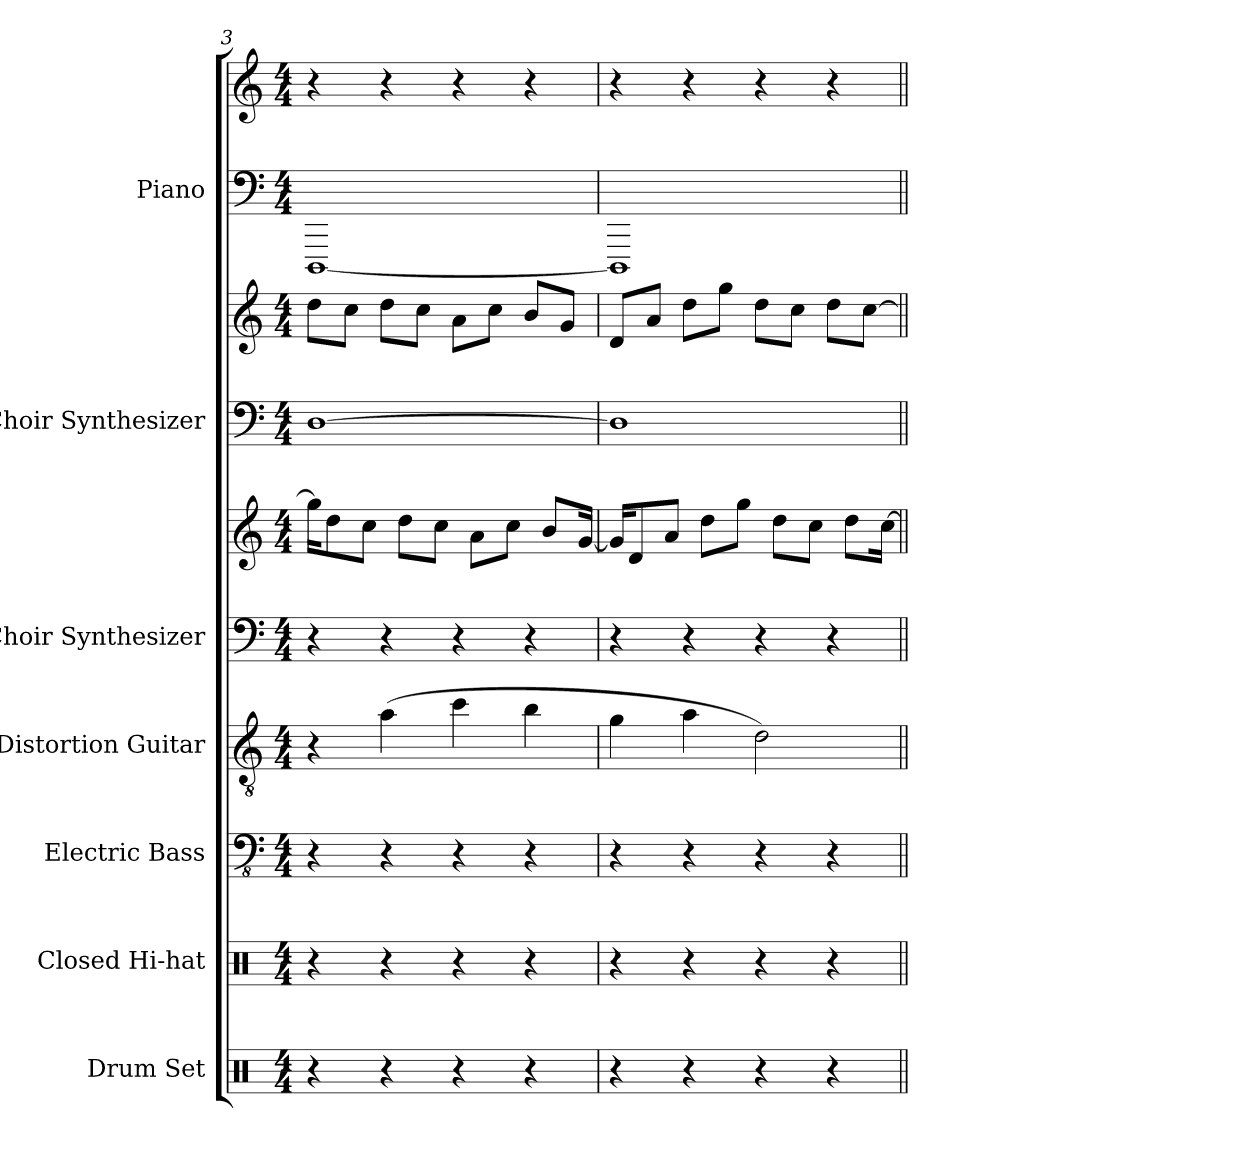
**kern	**kern	**kern	**kern	**kern	**kern	**kern	**kern	**kern	**kern
*part7	*part6	*part5	*part4	*part3	*part3	*part2	*part2	*part1	*part1
*staff10	*staff9	*staff8	*staff7	*staff6	*staff5	*staff4	*staff3	*staff2	*staff1
*I"Drum Set	*I"Closed Hi-hat	*I"Electric Bass	*I"Distortion Guitar	*I"Choir Synthesizer	*	*I"Choir Synthesizer	*	*I"Piano	*
*I'Drums	*I'Cl HH	*I'El. B.	*I'Dist. Guit.	*I'Synth.	*	*I'Synth.	*	*I'Pno.	*
*clefX	*clefX	*clefFv4	*clefGv2	*clefF4	*clefG2	*clefF4	*clefG2	*clefF4	*clefG2
*k[]	*k[]	*k[]	*k[]	*k[]	*k[]	*k[]	*k[]	*k[]	*k[]
*M4/4	*M4/4	*M4/4	*M4/4	*M4/4	*M4/4	*M4/4	*M4/4	*M4/4	*M4/4
=3	=3	=3	=3	=3	=3	=3	=3	=3	=3
4r	4r	4r	4r	4r	16ggKL]	[1D	8ddL	[1DDD	4r
.	.	.	.	.	8dd	.	.	.	.
.	.	.	.	.	.	.	8ccJ	.	.
.	.	.	.	.	8ccJ	.	.	.	.
4r	4r	4r	(4a	4r	.	.	8ddL	.	4r
.	.	.	.	.	8ddL	.	.	.	.
.	.	.	.	.	.	.	8ccJ	.	.
.	.	.	.	.	8ccJ	.	.	.	.
4r	4r	4r	4cc	4r	.	.	8aL	.	4r
.	.	.	.	.	8aL	.	.	.	.
.	.	.	.	.	.	.	8ccJ	.	.
.	.	.	.	.	8ccJ	.	.	.	.
4r	4r	4r	4b	4r	.	.	8bL	.	4r
.	.	.	.	.	8bL	.	.	.	.
.	.	.	.	.	.	.	8gJ	.	.
.	.	.	.	.	[16gJk	.	.	.	.
=4	=4	=4	=4	=4	=4	=4	=4	=4	=4
4r	4r	4r	4g	4r	16gKL]	1D]	8dL	1DDD]	4r
.	.	.	.	.	8d	.	.	.	.
.	.	.	.	.	.	.	8aJ	.	.
.	.	.	.	.	8aJ	.	.	.	.
4r	4r	4r	4a	4r	.	.	8ddL	.	4r
.	.	.	.	.	8ddL	.	.	.	.
.	.	.	.	.	.	.	8ggJ	.	.
.	.	.	.	.	8ggJ	.	.	.	.
4r	4r	4r	2d)	4r	.	.	8ddL	.	4r
.	.	.	.	.	8ddL	.	.	.	.
.	.	.	.	.	.	.	8ccJ	.	.
.	.	.	.	.	8ccJ	.	.	.	.
4r	4r	4r	.	4r	.	.	8ddL	.	4r
.	.	.	.	.	8ddL	.	.	.	.
.	.	.	.	.	.	.	[8ccJ	.	.
.	.	.	.	.	[16ccJk	.	.	.	.
=||	=||	=||	=||	=||	=||	=||	=||	=||	=||
*-	*-	*-	*-	*-	*-	*-	*-	*-	*-
